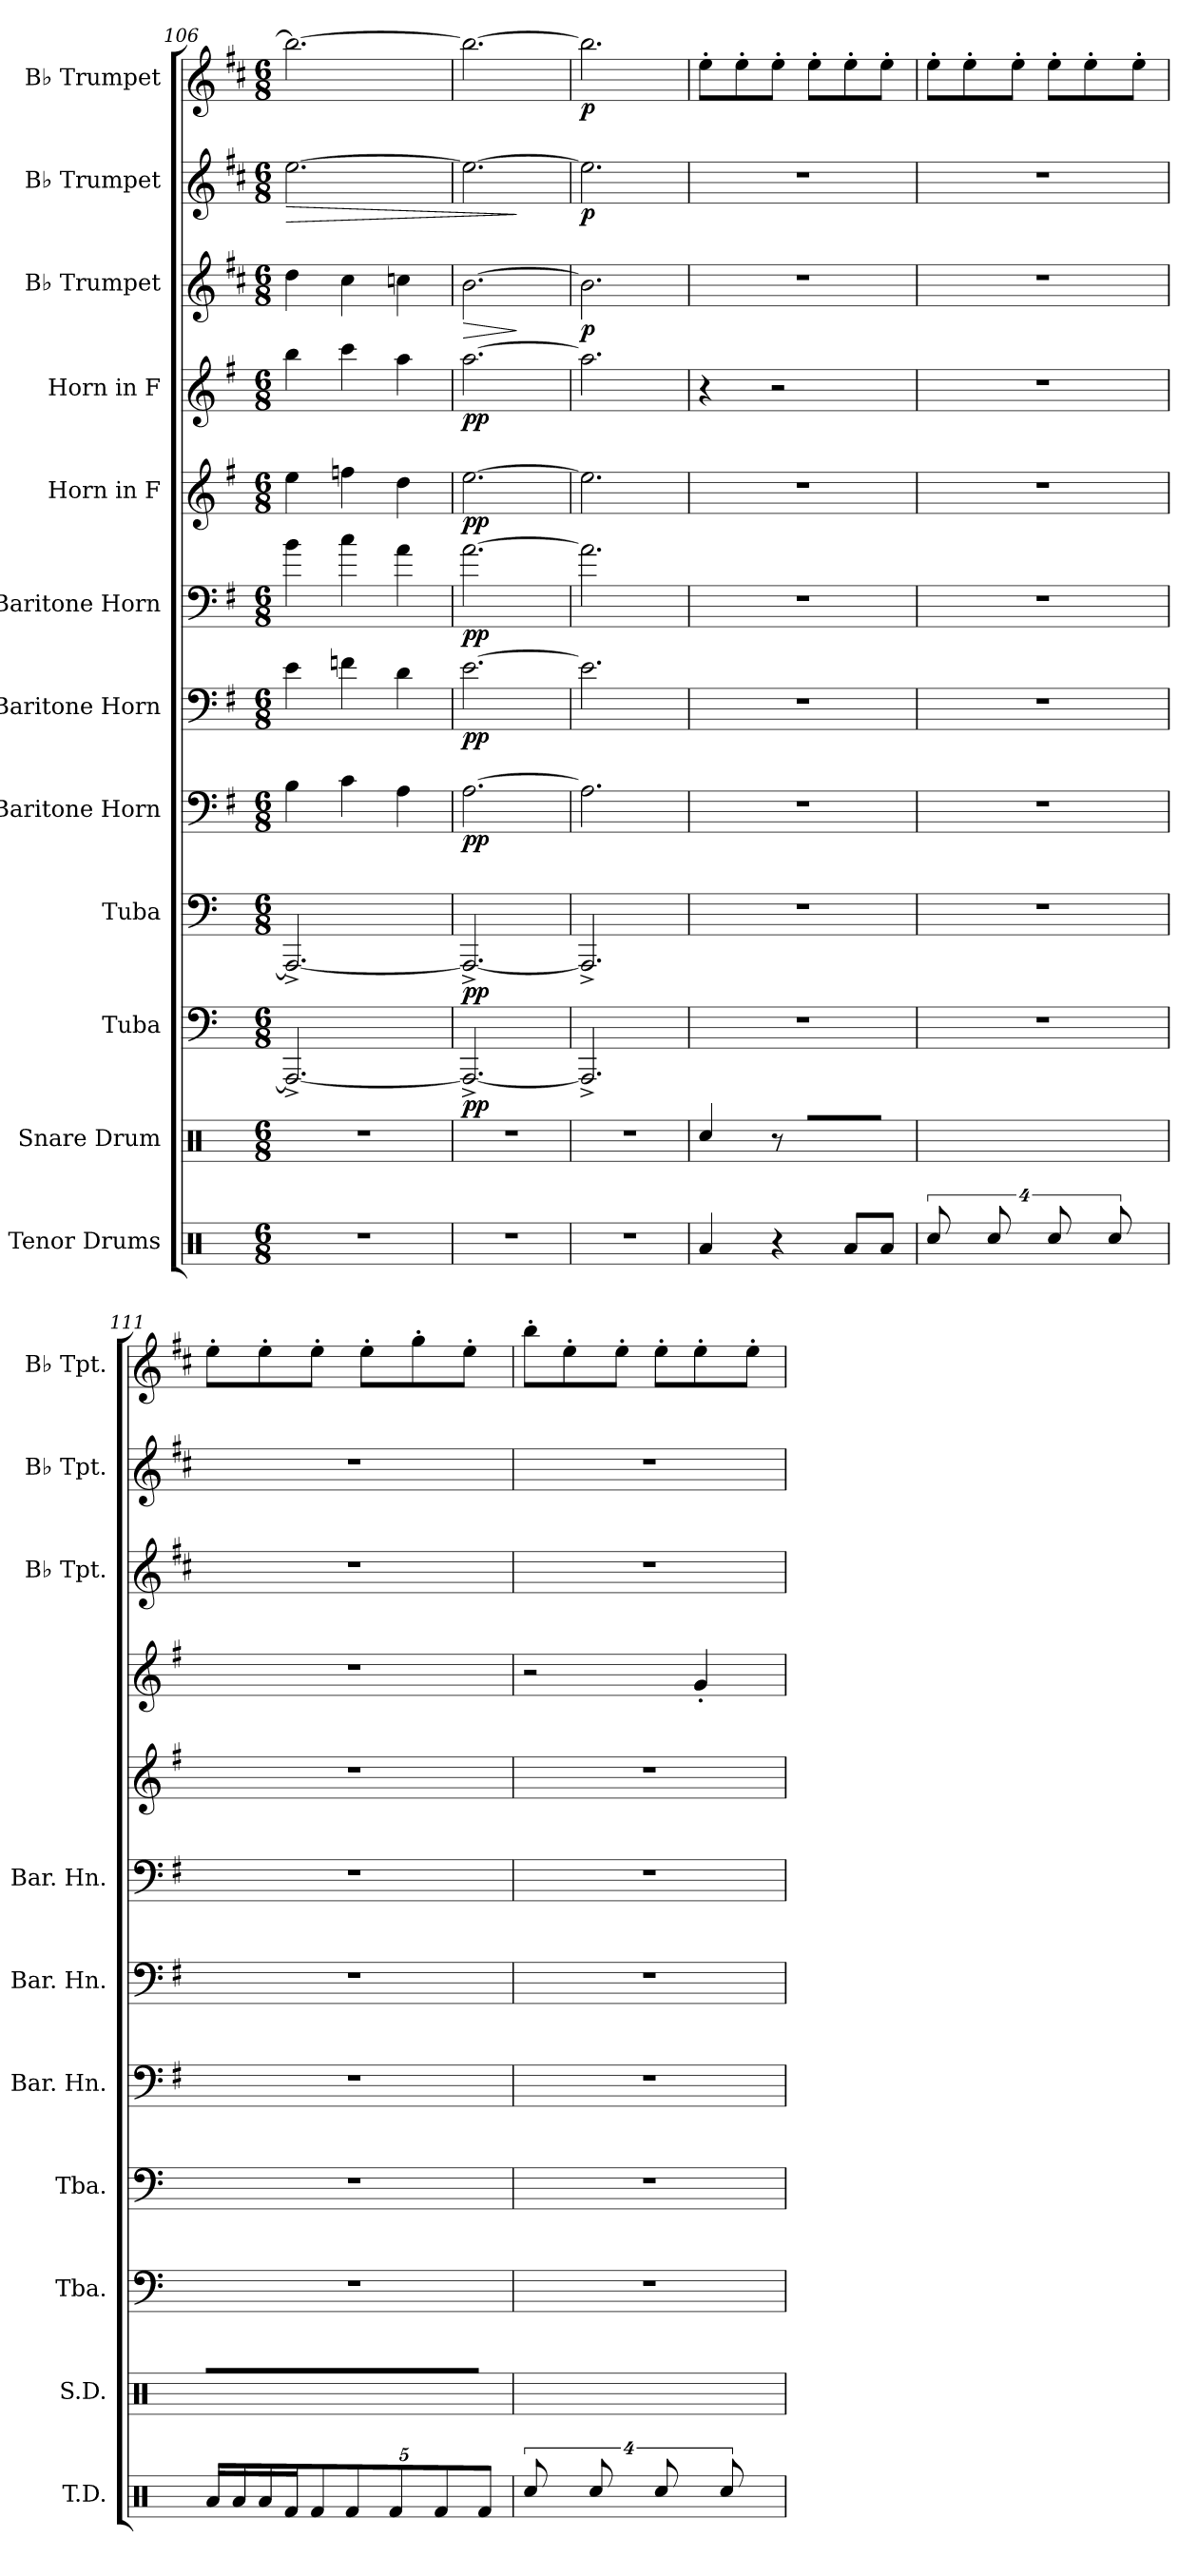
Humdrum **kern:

**kern	**kern	**kern	**dynam	**kern	**dynam	**kern	**dynam	**kern	**dynam	**kern	**dynam	**kern	**dynam	**kern	**dynam	**kern	**dynam	**kern	**dynam	**kern	**dynam
*part12	*part11	*part10	*part10	*part9	*part9	*part8	*part8	*part7	*part7	*part6	*part6	*part5	*part5	*part4	*part4	*part3	*part3	*part2	*part2	*part1	*part1
*staff12	*staff11	*staff10	*staff10	*staff9	*staff9	*staff8	*staff8	*staff7	*staff7	*staff6	*staff6	*staff5	*staff5	*staff4	*staff4	*staff3	*staff3	*staff2	*staff2	*staff1	*staff1
*I"Tenor Drums	*I"Snare Drum	*I"Tuba	*	*I"Tuba	*	*I"Baritone Horn	*	*I"Baritone Horn	*	*I"Baritone Horn	*	*I"Horn in F	*	*I"Horn in F	*	*I"B♭ Trumpet	*	*I"B♭ Trumpet	*	*I"B♭ Trumpet	*
*I'T.D.	*I'S.D.	*I'Tba.	*	*I'Tba.	*	*I'Bar. Hn.	*	*I'Bar. Hn.	*	*I'Bar. Hn.	*	*	*	*	*	*I'B♭ Tpt.	*	*I'B♭ Tpt.	*	*I'B♭ Tpt.	*
*clefX	*clefX	*clefF4	*	*clefF4	*	*clefF4	*	*clefF4	*	*clefF4	*	*clefG2	*	*clefG2	*	*clefG2	*	*clefG2	*	*clefG2	*
*	*	*	*	*	*	*ITrd4c7	*	*ITrd4c7	*	*ITrd4c7	*	*ITrd4c7	*	*ITrd4c7	*	*ITrd1c2	*	*ITrd1c2	*	*ITrd1c2	*
*k[]	*k[]	*k[]	*	*k[]	*	*k[]	*	*k[]	*	*k[]	*	*k[]	*	*k[]	*	*k[]	*	*k[]	*	*k[]	*
*M6/8	*M6/8	*M6/8	*	*M6/8	*	*M6/8	*	*M6/8	*	*M6/8	*	*M6/8	*	*M6/8	*	*M6/8	*	*M6/8	*	*M6/8	*
=106	=106	=106	=106	=106	=106	=106	=106	=106	=106	=106	=106	=106	=106	=106	=106	=106	=106	=106	=106	=106	=106
!	!	!	!	!	!	!	!	!	!	!	!	!	!	!	!	!	!	!	!LO:HP:b	!	!
2.r	2.r	2.AAA^/_	.	2.AAA^/_	.	4E\	.	4A\	.	4e\	.	4a\	.	4ee\	.	4cc\	.	[2.dd\	>	2.aa\_	.
.	.	.	.	.	.	4F\	.	4B-X\	.	4f\	.	4b-X\	.	4ff\	.	4b\	.	.	.	.	.
.	.	.	.	.	.	4D\	.	4G\	.	4d\	.	4g\	.	4dd\	.	4b-X\	.	.	.	.	.
=107	=107	=107	=107	=107	=107	=107	=107	=107	=107	=107	=107	=107	=107	=107	=107	=107	=107	=107	=107	=107	=107
!	!	!	!LO:DY:b	!	!LO:DY:b	!	!LO:DY:b	!	!LO:DY:b	!	!LO:DY:b	!	!LO:DY:b	!	!LO:DY:b	!	!LO:HP:b	!	!	!	!
2.r	2.r	2.AAA^/_	pp	2.AAA^/_	pp	[2.D\	pp	[2.A\	pp	[2.d\	pp	[2.a\	pp	[2.dd\	pp	[2.a\	>	2.dd\_	.	2.aa\_	.
.	.	.	.	.	.	.	.	.	.	.	.	.	.	.	.	.	]	.	]	.	.
=108	=108	=108	=108	=108	=108	=108	=108	=108	=108	=108	=108	=108	=108	=108	=108	=108	=108	=108	=108	=108	=108
!	!	!	!	!	!	!	!	!	!	!	!	!	!	!	!	!	!LO:DY:b	!	!LO:DY:b	!	!LO:DY:b
2.r	2.r	2.AAA^/]	.	2.AAA^/]	.	2.D\]	.	2.A\]	.	2.d\]	.	2.a\]	.	2.dd\]	.	2.a\]	p	2.dd\]	p	2.aa\]	p
=109	=109	=109	=109	=109	=109	=109	=109	=109	=109	=109	=109	=109	=109	=109	=109	=109	=109	=109	=109	=109	=109
4Ra/	4Rcc/	2.r	.	2.r	.	2.r	.	2.r	.	2.r	.	2.r	.	4r	.	2.r	.	2.r	.	8dd'\L	.
.	.	.	.	.	.	.	.	.	.	.	.	.	.	.	.	.	.	.	.	8dd'\	.
4r	8r	.	.	.	.	.	.	.	.	.	.	.	.	2r	.	.	.	.	.	8dd'\J	.
.	8R/L	.	.	.	.	.	.	.	.	.	.	.	.	.	.	.	.	.	.	8dd'\L	.
8Ra/L	8R/	.	.	.	.	.	.	.	.	.	.	.	.	.	.	.	.	.	.	8dd'\	.
8Ra/J	8R/J	.	.	.	.	.	.	.	.	.	.	.	.	.	.	.	.	.	.	8dd'\J	.
=110	=110	=110	=110	=110	=110	=110	=110	=110	=110	=110	=110	=110	=110	=110	=110	=110	=110	=110	=110	=110	=110
16%3Rcc/	16%3R/	2.r	.	2.r	.	2.r	.	2.r	.	2.r	.	2.r	.	2.r	.	2.r	.	2.r	.	8dd'\L	.
.	.	.	.	.	.	.	.	.	.	.	.	.	.	.	.	.	.	.	.	8dd'\	.
16%3Rcc/	16%3R/	.	.	.	.	.	.	.	.	.	.	.	.	.	.	.	.	.	.	.	.
.	.	.	.	.	.	.	.	.	.	.	.	.	.	.	.	.	.	.	.	8dd'\J	.
16%3Rcc/	16%3R/	.	.	.	.	.	.	.	.	.	.	.	.	.	.	.	.	.	.	8dd'\L	.
.	.	.	.	.	.	.	.	.	.	.	.	.	.	.	.	.	.	.	.	8dd'\	.
16%3Rcc/	16%3R/	.	.	.	.	.	.	.	.	.	.	.	.	.	.	.	.	.	.	.	.
.	.	.	.	.	.	.	.	.	.	.	.	.	.	.	.	.	.	.	.	8dd'\J	.
!!LO:PB:g=z
=111	=111	=111	=111	=111	=111	=111	=111	=111	=111	=111	=111	=111	=111	=111	=111	=111	=111	=111	=111	=111	=111
!	!LO:N:head=diamond	!	!	!	!	!	!	!	!	!	!	!	!	!	!	!	!	!	!	!	!
16Ra/LL	16R/LL	2.r	.	2.r	.	2.r	.	2.r	.	2.r	.	2.r	.	2.r	.	2.r	.	2.r	.	8dd'\L	.
!	!LO:N:head=diamond	!	!	!	!	!	!	!	!	!	!	!	!	!	!	!	!	!	!	!	!
16Ra/	16R/	.	.	.	.	.	.	.	.	.	.	.	.	.	.	.	.	.	.	.	.
!	!LO:N:head=diamond	!	!	!	!	!	!	!	!	!	!	!	!	!	!	!	!	!	!	!	!
16Ra/	16R/	.	.	.	.	.	.	.	.	.	.	.	.	.	.	.	.	.	.	8dd'\	.
16Rf/J	16R/J	.	.	.	.	.	.	.	.	.	.	.	.	.	.	.	.	.	.	.	.
*Xbrackettup	*Xbrackettup	*	*	*	*	*	*	*	*	*	*	*	*	*	*	*	*	*	*	*	*
10Rf/	10R/	.	.	.	.	.	.	.	.	.	.	.	.	.	.	.	.	.	.	8dd'\J	.
10Rf/	10R/	.	.	.	.	.	.	.	.	.	.	.	.	.	.	.	.	.	.	.	.
.	.	.	.	.	.	.	.	.	.	.	.	.	.	.	.	.	.	.	.	8dd'\L	.
10Rf/	10R/	.	.	.	.	.	.	.	.	.	.	.	.	.	.	.	.	.	.	.	.
.	.	.	.	.	.	.	.	.	.	.	.	.	.	.	.	.	.	.	.	8ff'\	.
10Rf/	10R/	.	.	.	.	.	.	.	.	.	.	.	.	.	.	.	.	.	.	.	.
.	.	.	.	.	.	.	.	.	.	.	.	.	.	.	.	.	.	.	.	8dd'\J	.
10Rf/J	10R/J	.	.	.	.	.	.	.	.	.	.	.	.	.	.	.	.	.	.	.	.
=112	=112	=112	=112	=112	=112	=112	=112	=112	=112	=112	=112	=112	=112	=112	=112	=112	=112	=112	=112	=112	=112
*brackettup	*brackettup	*	*	*	*	*	*	*	*	*	*	*	*	*	*	*	*	*	*	*	*
16%3Rcc/	16%3R/	2.r	.	2.r	.	2.r	.	2.r	.	2.r	.	2.r	.	2r	.	2.r	.	2.r	.	8aa'\L	.
.	.	.	.	.	.	.	.	.	.	.	.	.	.	.	.	.	.	.	.	8dd'\	.
16%3Rcc/	16%3R/	.	.	.	.	.	.	.	.	.	.	.	.	.	.	.	.	.	.	.	.
.	.	.	.	.	.	.	.	.	.	.	.	.	.	.	.	.	.	.	.	8dd'\J	.
16%3Rcc/	16%3R/	.	.	.	.	.	.	.	.	.	.	.	.	.	.	.	.	.	.	8dd'\L	.
.	.	.	.	.	.	.	.	.	.	.	.	.	.	4c'/	.	.	.	.	.	8dd'\	.
16%3Rcc/	16%3R/	.	.	.	.	.	.	.	.	.	.	.	.	.	.	.	.	.	.	.	.
.	.	.	.	.	.	.	.	.	.	.	.	.	.	.	.	.	.	.	.	8dd'\J	.
=	=	=	=	=	=	=	=	=	=	=	=	=	=	=	=	=	=	=	=	=	=
*-	*-	*-	*-	*-	*-	*-	*-	*-	*-	*-	*-	*-	*-	*-	*-	*-	*-	*-	*-	*-	*-
